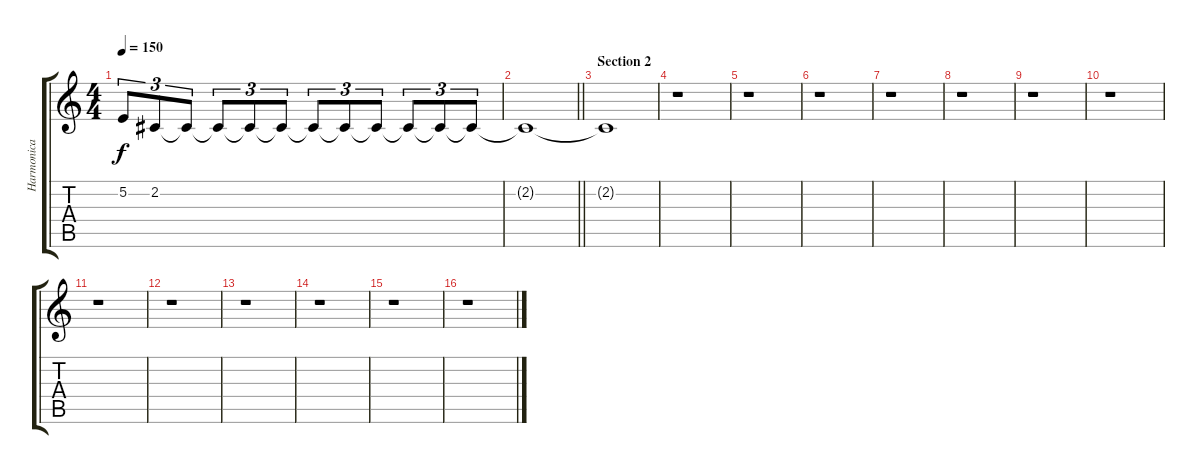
\track ("Harmonica" "Harmonica") {instrument harmonica}
\staff {score tabs}
\tuning (E4 B3 G3 D3 A2 E2) {hide}
\ts (4 4)
\tempo 150
\clef g2
\ks c
5.2{t}.8{tu (3 2) dy f volume 11} 2.2.8{tu (3 2) volume 8} 2.2{t}.8{tu (3 2) volume 11} 2.2{t}.8{tu (3 2) volume 8} 2.2{t}.8{tu (3 2) volume 11} 2.2{t}.8{tu (3 2) volume 8} 2.2{t}.8{tu (3 2) volume 11} 2.2{t}.8{tu (3 2) volume 8} 2.2{t}.8{tu (3 2) volume 11} 2.2{t}.8{tu (3 2) volume 8} 2.2{t}.8{tu (3 2) volume 11} 2.2{t}.8{tu (3 2) volume 8} |
\barLineRight lightlight
2.2{t}.1{volume 0} |
\section ("" "Section 2")
2.2{t}.1 |
r.1{volume 11} |
r.1 |
r.1 |
r.1 |
r.1 |
r.1 |
r.1 |
r.1 |
r.1 |
r.1 |
r.1 |
r.1 |
r.1
